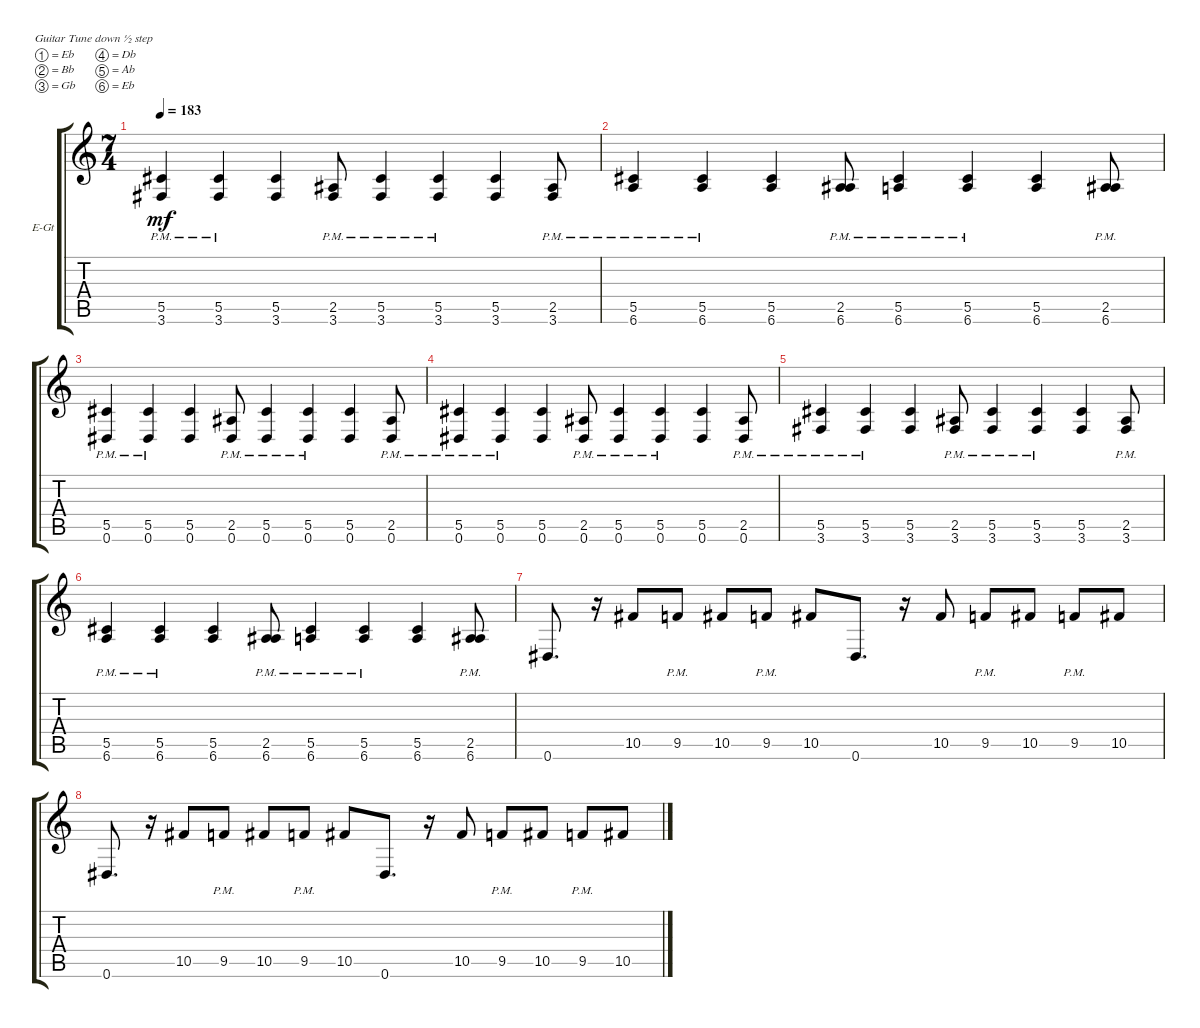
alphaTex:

\bracketExtendMode groupsimilarinstruments
\firstSystemTrackNameOrientation horizontal
\otherSystemsTrackNameOrientation horizontal
\track ("right" "E-Gt") {instrument distortionguitar}
\staff {score tabs}
\tuning (Eb4 Bb3 Gb3 Db3 Ab2 Eb2)
\ts (7 4)
\tempo 183
\clef g2
\ks c
(3.6{pm} 5.5{pm}).4{dy mf} (3.6{pm} 5.5{pm}).4 (3.6 5.5).4 (3.6{pm} 2.5{pm}).8 (3.6{pm} 5.5{pm}).4 (3.6{pm} 5.5{pm}).4 (3.6 5.5).4 (3.6{pm} 2.5{pm}).8 |
(6.6{pm} 5.5{pm}).4 (6.6{pm} 5.5{pm}).4 (6.6 5.5).4 (6.6{pm} 2.5{pm}).8 (6.6{pm} 5.5{pm}).4 (6.6{pm} 5.5{pm}).4 (6.6 5.5).4 (6.6{pm} 2.5{pm}).8 |
(0.6{pm} 5.5{pm}).4 (0.6{pm} 5.5{pm}).4 (0.6 5.5).4 (0.6{pm} 2.5{pm}).8 (0.6{pm} 5.5{pm}).4 (0.6{pm} 5.5{pm}).4 (0.6 5.5).4 (0.6{pm} 2.5{pm}).8 |
(0.6{pm} 5.5{pm}).4 (0.6{pm} 5.5{pm}).4 (0.6 5.5).4 (0.6{pm} 2.5).8 (0.6{pm} 5.5{pm}).4 (0.6{pm} 5.5{pm}).4 (0.6 5.5).4 (0.6{pm} 2.5{pm}).8 |
(3.6{pm} 5.5{pm}).4 (3.6{pm} 5.5{pm}).4 (3.6 5.5).4 (3.6{pm} 2.5{pm}).8 (3.6{pm} 5.5{pm}).4 (3.6{pm} 5.5{pm}).4 (3.6 5.5).4 (3.6{pm} 2.5{pm}).8 |
(6.6{pm} 5.5{pm}).4 (6.6{pm} 5.5{pm}).4 (6.6 5.5).4 (6.6{pm} 2.5{pm}).8 (6.6{pm} 5.5{pm}).4 (6.6{pm} 5.5{pm}).4 (6.6 5.5).4 (6.6{pm} 2.5{pm}).8 |
0.6.8{d} r.16 10.5.8 9.5{pm}.8 10.5.8 9.5{pm}.8 10.5.8 0.6.8{d} r.16 10.5.8 9.5{pm}.8 10.5.8 9.5{pm}.8 10.5.8 |
0.6.8{d} r.16 10.5.8 9.5{pm}.8 10.5.8 9.5{pm}.8 10.5.8 0.6.8{d} r.16 10.5.8 9.5{pm}.8 10.5.8 9.5{pm}.8 10.5.8
